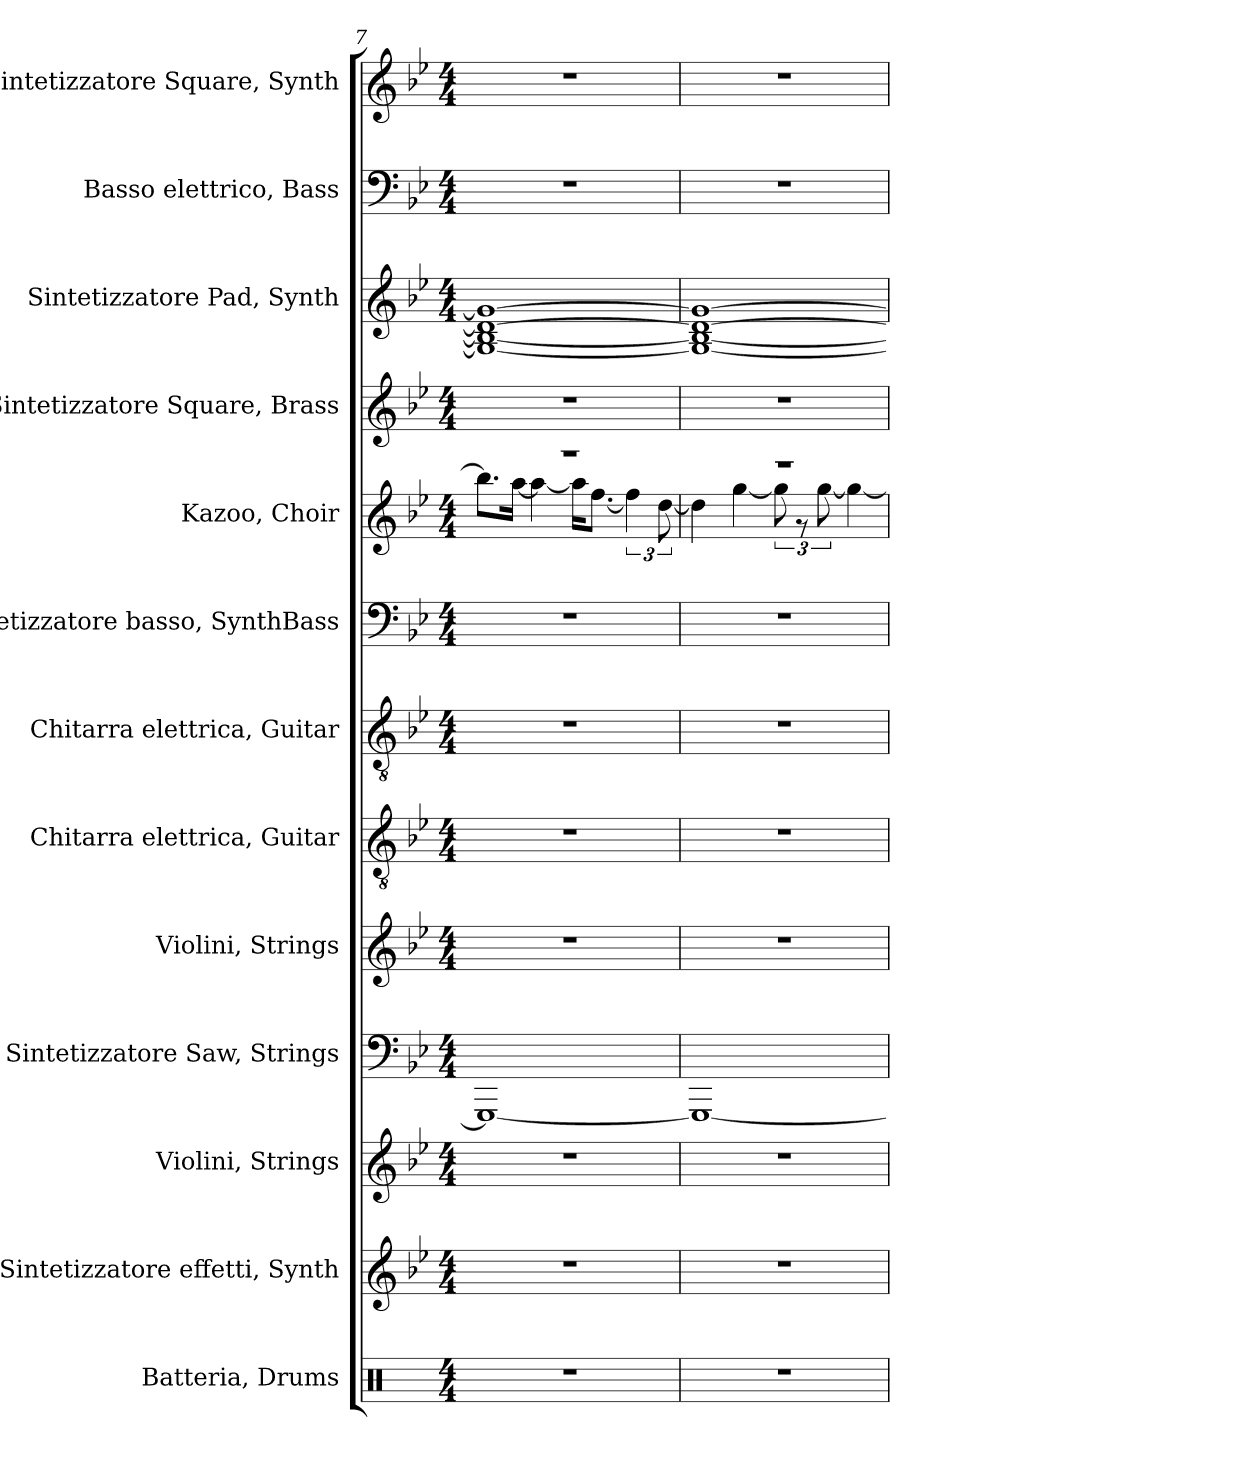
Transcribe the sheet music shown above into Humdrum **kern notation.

**kern	**kern	**kern	**kern	**kern	**kern	**kern	**kern	**kern	**kern	**kern	**kern	**kern
*part13	*part12	*part11	*part10	*part9	*part8	*part7	*part6	*part5	*part4	*part3	*part2	*part1
*staff13	*staff12	*staff11	*staff10	*staff9	*staff8	*staff7	*staff6	*staff5	*staff4	*staff3	*staff2	*staff1
*I"Batteria, Drums	*I"Sintetizzatore effetti, Synth	*I"Violini, Strings	*I"Sintetizzatore Saw, Strings	*I"Violini, Strings	*I"Chitarra elettrica, Guitar	*I"Chitarra elettrica, Guitar	*I"Sintetizzatore basso, SynthBass	*I"Kazoo, Choir	*I"Sintetizzatore Square, Brass	*I"Sintetizzatore Pad, Synth	*I"Basso elettrico, Bass	*I"Sintetizzatore Square, Synth
*I'Batt.	*I'Sint.	*I'Vl.	*I'Sint.	*I'Vl.	*I'Chit. el.	*I'Chit. el.	*I'Sint.	*I'Kaz.	*I'Sint.	*I'Sint.	*I'B. el.	*I'Sint.
!!LO:PB:g=z
*clefX	*clefG2	*clefG2	*clefF4	*clefG2	*clefGv2	*clefGv2	*clefF4	*clefG2	*clefG2	*clefG2	*clefF4	*clefG2
*	*	*	*	*	*	*	*	*	*	*	*ITrd7c12	*
*k[]	*k[b-e-]	*k[b-e-]	*k[b-e-]	*k[b-e-]	*k[b-e-]	*k[b-e-]	*k[b-e-]	*k[b-e-]	*k[b-e-]	*k[b-e-]	*k[b-e-]	*k[b-e-]
*M4/4	*M4/4	*M4/4	*M4/4	*M4/4	*M4/4	*M4/4	*M4/4	*M4/4	*M4/4	*M4/4	*M4/4	*M4/4
=7	=7	=7	=7	=7	=7	=7	=7	=7	=7	=7	=7	=7
*	*	*	*	*	*	*	*	*^	*	*	*	*
1r	1r	1r	1GGG_	1r	1r	1r	1r	1r	8.bb-\L]	1r	1G_ 1B-_ 1d_ 1g_	1r	1r
.	.	.	.	.	.	.	.	.	[16aa\Jk	.	.	.	.
.	.	.	.	.	.	.	.	.	4aa\_	.	.	.	.
.	.	.	.	.	.	.	.	.	16aa\KL]	.	.	.	.
.	.	.	.	.	.	.	.	.	[8.ff\J	.	.	.	.
.	.	.	.	.	.	.	.	.	6ff\]	.	.	.	.
.	.	.	.	.	.	.	.	.	[12dd\	.	.	.	.
=8	=8	=8	=8	=8	=8	=8	=8	=8	=8	=8	=8	=8	=8
1r	1r	1r	1GGG_	1r	1r	1r	1r	1r	4dd\]	1r	1G_ 1B-_ 1d_ 1g_	1r	1r
.	.	.	.	.	.	.	.	.	[4gg\	.	.	.	.
.	.	.	.	.	.	.	.	.	12gg\]	.	.	.	.
.	.	.	.	.	.	.	.	.	12r	.	.	.	.
.	.	.	.	.	.	.	.	.	[12gg\	.	.	.	.
.	.	.	.	.	.	.	.	.	4gg\_	.	.	.	.
*	*	*	*	*	*	*	*	*v	*v	*	*	*	*
=	=	=	=	=	=	=	=	=	=	=	=	=
*-	*-	*-	*-	*-	*-	*-	*-	*-	*-	*-	*-	*-
